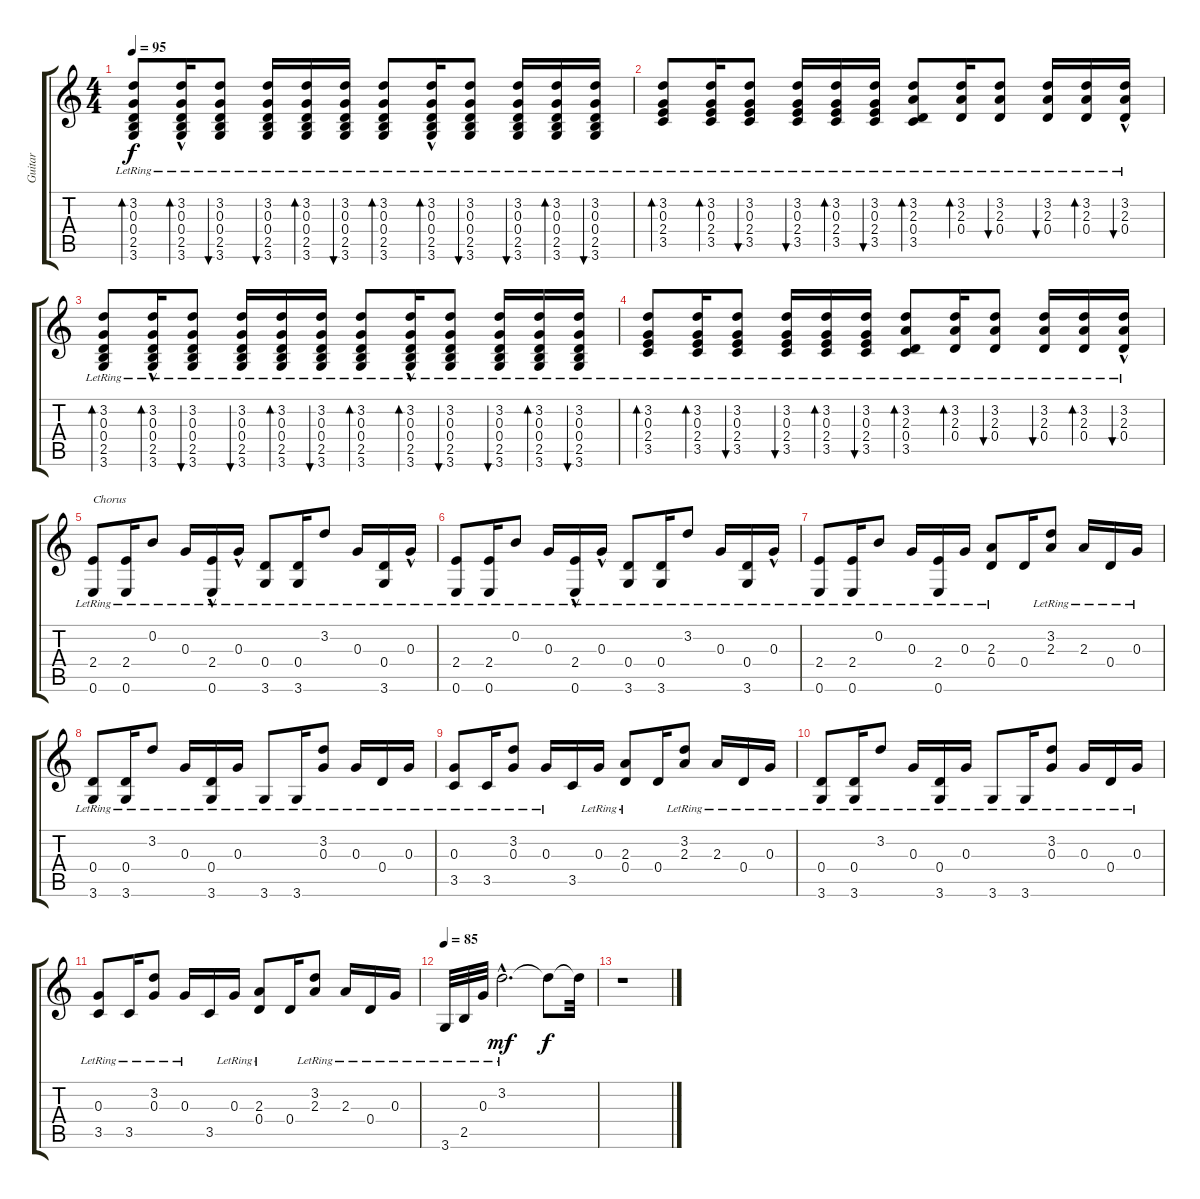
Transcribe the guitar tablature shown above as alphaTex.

\track ("Guitar" "Guitar") {instrument acousticguitarsteel}
\staff {score tabs}
\tuning (E4 B3 G3 D3 A2 E2) {hide}
\ts (4 4)
\tempo 95
\clef g2
\ks c
(3.2{lr} 0.3{lr} 0.4{lr} 2.5{lr} 3.6{lr}).8{bd 60 dy f} (3.2{hac lr} 0.3{lr} 0.4{lr} 2.5{lr} 3.6{lr}).16{bd 60} (3.2{lr} 0.3{lr} 0.4{lr} 2.5{lr} 3.6{lr}).8{bu 60} (3.2{lr} 0.3{lr} 0.4{lr} 2.5{lr} 3.6{lr}).16{bu 60} (3.2{lr} 0.3{lr} 0.4{lr} 2.5{lr} 3.6{lr}).16{bd 60} (3.2{lr} 0.3{lr} 0.4{lr} 2.5{lr} 3.6{lr}).16{bu 60} (3.2{lr} 0.3{lr} 0.4{lr} 2.5{lr} 3.6{lr}).8{bd 60} (3.2{hac lr} 0.3{lr} 0.4{lr} 2.5{lr} 3.6{lr}).16{bd 60} (3.2{lr} 0.3{lr} 0.4{lr} 2.5{lr} 3.6{lr}).8{bu 60} (3.2{lr} 0.3{lr} 0.4{lr} 2.5{lr} 3.6{lr}).16{bu 60} (3.2{lr} 0.3{lr} 0.4{lr} 2.5{lr} 3.6{lr}).16{bd 60} (3.2{lr} 0.3{lr} 0.4{lr} 2.5{lr} 3.6{lr}).16{bu 60} |
(3.2{lr} 0.3{lr} 2.4{lr} 3.5{lr}).8{bd 60} (3.2{lr} 0.3{lr} 2.4{lr} 3.5{lr}).16{bd 60} (3.2{lr} 0.3{lr} 2.4{lr} 3.5{lr}).8{bu 60} (3.2{lr} 0.3{lr} 2.4{lr} 3.5{lr}).16{bu 60} (3.2{lr} 0.3{lr} 2.4{lr} 3.5{lr}).16{bd 60} (3.2{lr} 0.3{lr} 2.4{lr} 3.5{lr}).16{bu 60} (3.2{lr} 2.3{lr} 0.4{lr} 3.5{lr}).8{bd 60} (3.2{lr} 2.3{lr} 0.4{lr}).16{bd 60} (3.2{lr} 2.3{lr} 0.4{lr}).8{bu 60} (3.2{lr} 2.3{lr} 0.4{lr}).16{bu 60} (3.2{lr} 2.3{lr} 0.4{lr}).16{bd 60} (3.2{hac lr} 2.3{lr} 0.4{lr}).16{bu 60} |
(3.2{lr} 0.3{lr} 0.4{lr} 2.5{lr} 3.6{lr}).8{bd 60} (3.2{hac lr} 0.3{lr} 0.4{lr} 2.5{lr} 3.6{lr}).16{bd 60} (3.2{lr} 0.3{lr} 0.4{lr} 2.5{lr} 3.6{lr}).8{bu 60} (3.2{lr} 0.3{lr} 0.4{lr} 2.5{lr} 3.6{lr}).16{bu 60} (3.2{lr} 0.3{lr} 0.4{lr} 2.5{lr} 3.6{lr}).16{bd 60} (3.2{lr} 0.3{lr} 0.4{lr} 2.5{lr} 3.6{lr}).16{bu 60} (3.2{lr} 0.3{lr} 0.4{lr} 2.5{lr} 3.6{lr}).8{bd 60} (3.2{hac lr} 0.3{lr} 0.4{lr} 2.5{lr} 3.6{lr}).16{bd 60} (3.2{lr} 0.3{lr} 0.4{lr} 2.5{lr} 3.6{lr}).8{bu 60} (3.2{lr} 0.3{lr} 0.4{lr} 2.5{lr} 3.6{lr}).16{bu 60} (3.2{lr} 0.3{lr} 0.4{lr} 2.5{lr} 3.6{lr}).16{bd 60} (3.2{lr} 0.3{lr} 0.4{lr} 2.5{lr} 3.6{lr}).16{bu 60} |
(3.2{lr} 0.3{lr} 2.4{lr} 3.5{lr}).8{bd 60} (3.2{lr} 0.3{lr} 2.4{lr} 3.5{lr}).16{bd 60} (3.2{lr} 0.3{lr} 2.4{lr} 3.5{lr}).8{bu 60} (3.2{lr} 0.3{lr} 2.4{lr} 3.5{lr}).16{bu 60} (3.2{lr} 0.3{lr} 2.4{lr} 3.5{lr}).16{bd 60} (3.2{lr} 0.3{lr} 2.4{lr} 3.5{lr}).16{bu 60} (3.2{lr} 2.3{lr} 0.4{lr} 3.5{lr}).8{bd 60} (3.2{lr} 2.3{lr} 0.4{lr}).16{bd 60} (3.2{lr} 2.3{lr} 0.4{lr}).8{bu 60} (3.2{lr} 2.3{lr} 0.4{lr}).16{bu 60} (3.2{lr} 2.3{lr} 0.4{lr}).16{bd 60} (3.2{hac lr} 2.3{lr} 0.4{lr}).16{bu 60} |
(2.4 0.6{lr}).8{txt "Chorus"} (2.4 0.6{lr}).16 0.2{lr}.8 0.3{lr}.16 (2.4{hac lr} 0.6).16 0.3{hac lr}.16 (0.4 3.6{lr}).8 (0.4 3.6{lr}).16 3.2{lr}.8 0.3{lr}.16 (0.4{lr} 3.6).16 0.3{hac lr}.16 |
(2.4 0.6{lr}).8 (2.4 0.6{lr}).16 0.2{lr}.8 0.3{lr}.16 (2.4{hac lr} 0.6).16 0.3{hac lr}.16 (0.4 3.6{lr}).8 (0.4 3.6{lr}).16 3.2{lr}.8 0.3{lr}.16 (0.4{lr} 3.6).16 0.3{hac lr}.16 |
(2.4 0.6{lr}).8 (2.4 0.6{lr}).16 0.2{lr}.8 0.3{lr}.16 (2.4{lr} 0.6).16 0.3{lr}.16 (2.3{lr} 0.4{lr}).8 0.4.16 (3.2{lr} 2.3).8 2.3{lr}.16 0.4{lr}.16 0.3{lr}.16 |
(0.4 3.6{lr}).8 (0.4 3.6{lr}).16 3.2{lr}.8 0.3{lr}.16 (0.4{lr} 3.6).16 0.3{lr}.16 3.6{lr}.8 3.6{lr}.16 (3.2{lr} 0.3).8 0.3{lr}.16 0.4{lr}.16 0.3{lr}.16 |
(0.3 3.5{lr}).8 3.5{lr}.16 (3.2{lr} 0.3).8 0.3{lr}.16 3.5.16 0.3{lr}.16 (2.3{lr} 0.4{lr}).8 0.4.16 (3.2{lr} 2.3).8 2.3{lr}.16 0.4{lr}.16 0.3{lr}.16 |
(0.4 3.6{lr}).8 (0.4 3.6{lr}).16 3.2{lr}.8 0.3{lr}.16 (0.4{lr} 3.6).16 0.3{lr}.16 3.6{lr}.8 3.6{lr}.16 (3.2{lr} 0.3).8 0.3{lr}.16 0.4{lr}.16 0.3{lr}.16 |
(0.3 3.5{lr}).8 3.5{lr}.16 (3.2{lr} 0.3).8 0.3{lr}.16 3.5.16 0.3{lr}.16 (2.3{lr} 0.4{lr}).8 0.4.16 (3.2{lr} 2.3).8 2.3{lr}.16 0.4{lr}.16 0.3{lr}.16 |
\tempo 85
3.6{lr}.32 2.5{lr}.32 0.3{lr}.32 3.2{hac lr}.2{d dy mf} 3.2{t}.8{dy f} 3.2{t}.32 |
r.1
